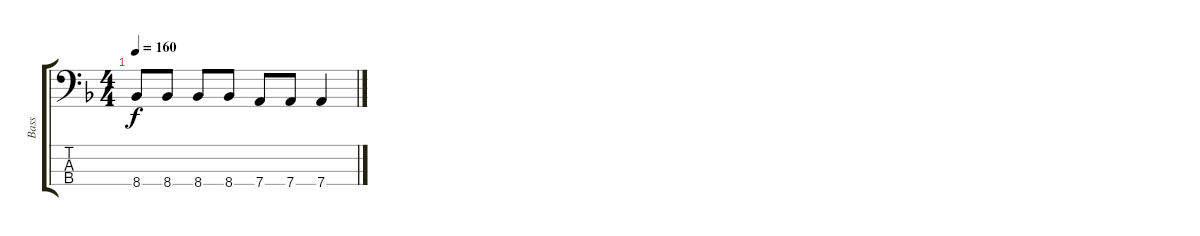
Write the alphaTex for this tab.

\track ("Bass" "Bass") {instrument electricbasspick}
\staff {score tabs}
\tuning (G2 D2 A1 D1) {hide}
\ts (4 4)
\tempo 160
\clef f4
\ks f
8.4.8{dy f} 8.4.8 8.4.8 8.4.8 7.4.8 7.4.8 7.4.4
